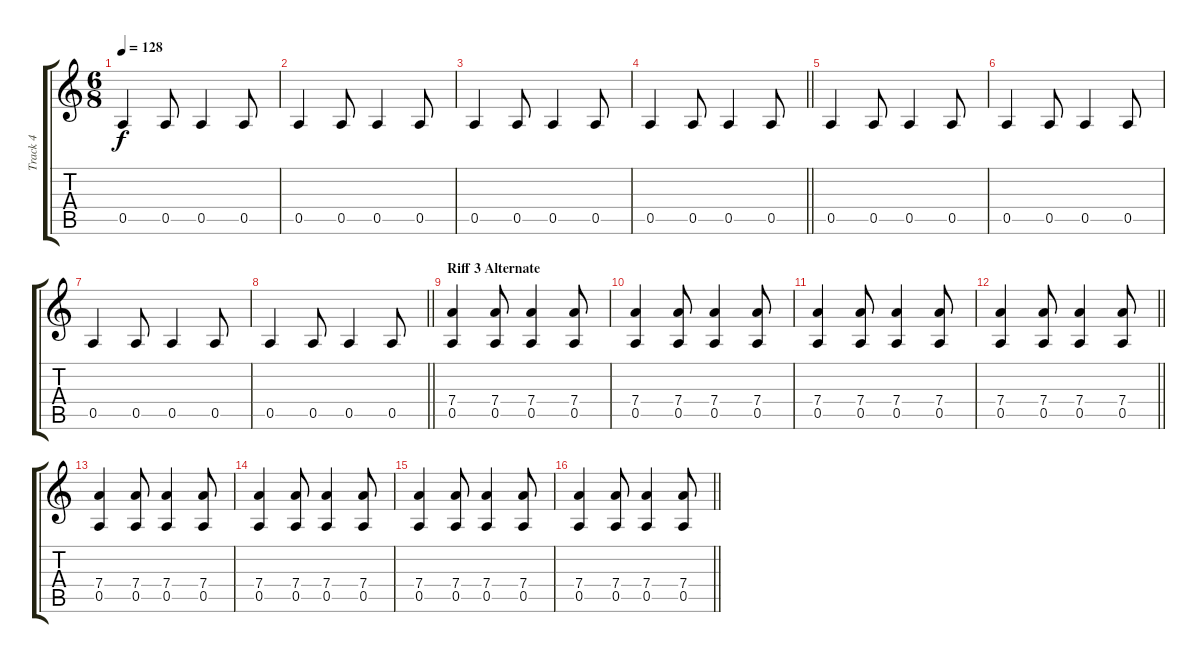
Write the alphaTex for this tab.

\track ("Track 4" "Track 4") {instrument acousticguitarsteel}
\staff {score tabs}
\tuning (E4 B3 G3 D3 A2 E2) {hide}
\ts (6 8)
\tempo 128
\clef g2
\ks aminor
0.5.4{dy f} 0.5.8 0.5.4 0.5.8 |
0.5.4 0.5.8 0.5.4 0.5.8 |
0.5.4 0.5.8 0.5.4 0.5.8 |
\barLineRight lightlight
0.5.4 0.5.8 0.5.4 0.5.8 |
0.5.4 0.5.8 0.5.4 0.5.8 |
0.5.4 0.5.8 0.5.4 0.5.8 |
0.5.4 0.5.8 0.5.4 0.5.8 |
\barLineRight lightlight
0.5.4 0.5.8 0.5.4 0.5.8 |
\section ("" "Riff 3 Alternate")
(7.4 0.5).4 (7.4 0.5).8 (7.4 0.5).4 (7.4 0.5).8 |
(7.4 0.5).4 (7.4 0.5).8 (7.4 0.5).4 (7.4 0.5).8 |
(7.4 0.5).4 (7.4 0.5).8 (7.4 0.5).4 (7.4 0.5).8 |
\barLineRight lightlight
(7.4 0.5).4 (7.4 0.5).8 (7.4 0.5).4 (7.4 0.5).8 |
(7.4 0.5).4 (7.4 0.5).8 (7.4 0.5).4 (7.4 0.5).8 |
(7.4 0.5).4 (7.4 0.5).8 (7.4 0.5).4 (7.4 0.5).8 |
(7.4 0.5).4 (7.4 0.5).8 (7.4 0.5).4 (7.4 0.5).8 |
\barLineRight lightlight
(7.4 0.5).4 (7.4 0.5).8 (7.4 0.5).4 (7.4 0.5).8
